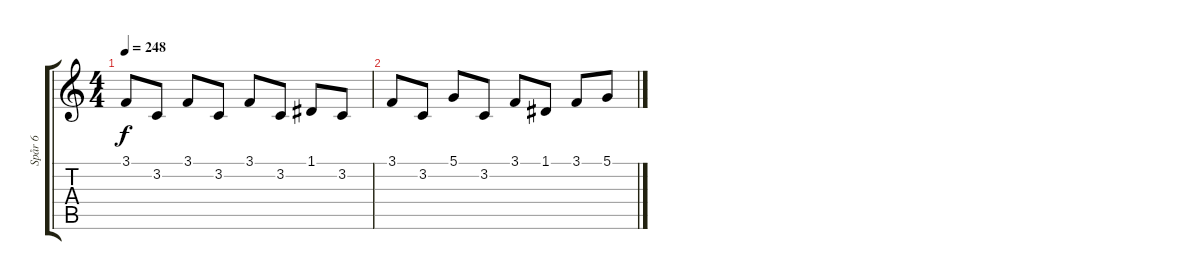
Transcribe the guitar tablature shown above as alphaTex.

\track ("Spår 6" "Spår 6") {instrument lead2sawtooth}
\staff {score tabs}
\tuning (D4 A3 F3 C3 G2 C2) {hide}
\ts (4 4)
\tempo 248
\clef g2
\ks c
3.1.8{dy f} 3.2.8 3.1.8 3.2.8 3.1.8 3.2.8 1.1.8 3.2.8 |
3.1.8 3.2.8 5.1.8 3.2.8 3.1.8 1.1.8 3.1.8 5.1.8
